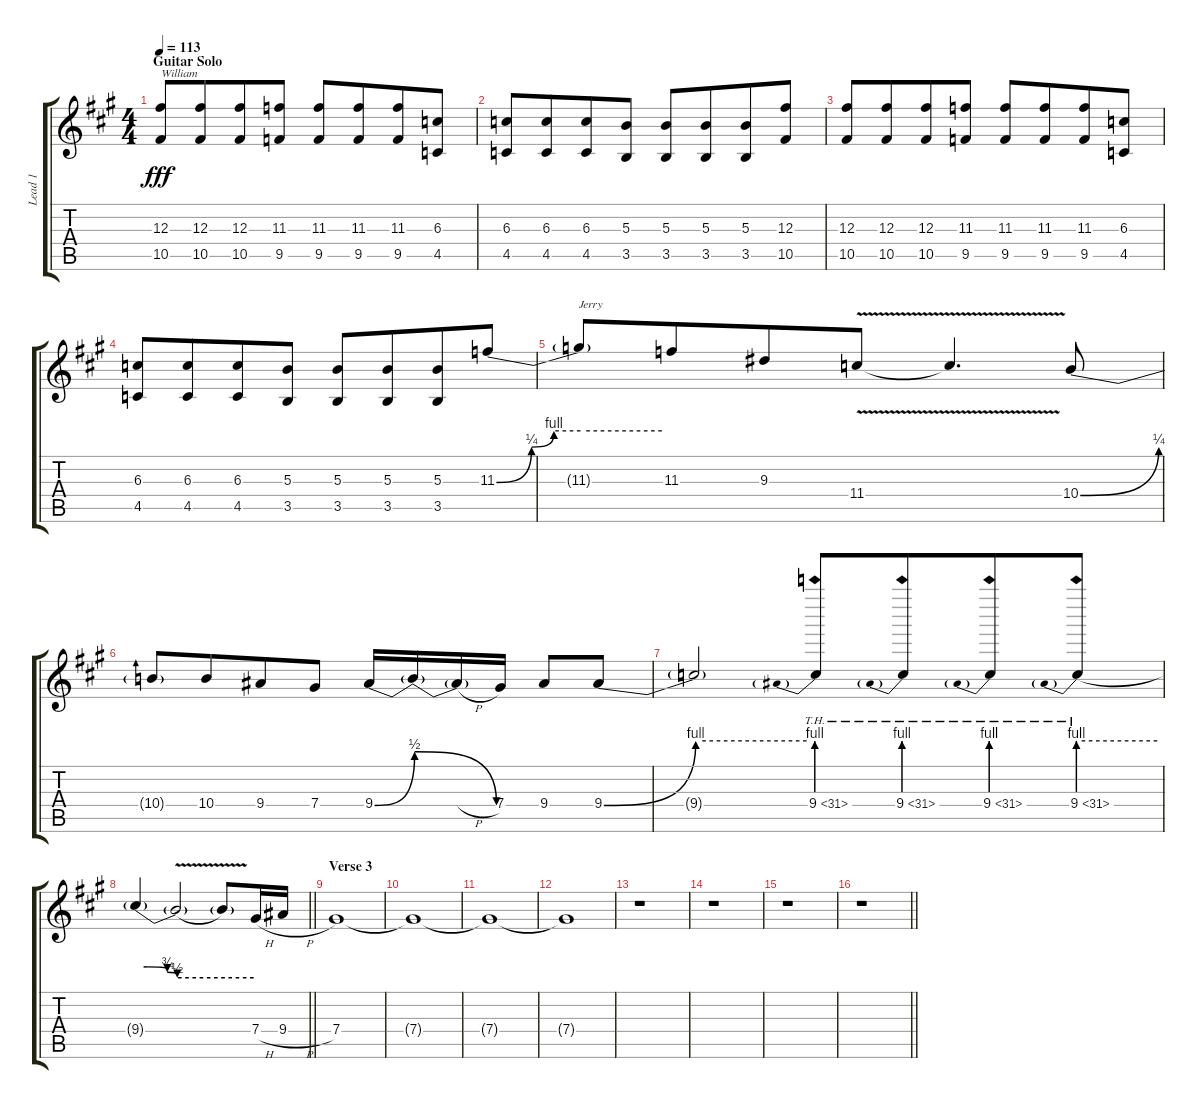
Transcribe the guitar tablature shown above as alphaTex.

\track ("Lead 1" "Lead 1") {instrument distortionguitar}
\staff {score tabs}
\tuning (Eb4 Bb3 Gb3 Db3 Ab2 Eb2) {hide}
\ts (4 4)
\section ("" "Guitar Solo")
\tempo 113
\clef g2
\ks f#minor
(12.3 10.5).8{txt "William" dy fff beam Up} (12.3 10.5).8{beam Up beam merge} (12.3 10.5).8{beam Up} (11.3 9.5).8{beam Up} (11.3 9.5).8 (11.3 9.5).8{beam merge} (11.3 9.5).8 (6.3 4.5).8 |
(6.3 4.5).8 (6.3 4.5).8{beam merge} (6.3 4.5).8 (5.3 3.5).8 (5.3 3.5).8{beam Up} (5.3 3.5).8{beam Up beam merge} (5.3 3.5).8{beam Up} (12.3 10.5).8{beam Up} |
(12.3 10.5).8{beam Up} (12.3 10.5).8{beam Up beam merge} (12.3 10.5).8{beam Up} (11.3 9.5).8{beam Up} (11.3 9.5).8 (11.3 9.5).8{beam merge} (11.3 9.5).8 (6.3 4.5).8 |
(6.3 4.5).8 (6.3 4.5).8{beam merge} (6.3 4.5).8 (5.3 3.5).8 (5.3 3.5).8{beam Up} (5.3 3.5).8{beam Up beam merge} (5.3 3.5).8{beam Up} 11.3{be (custom 0 0 25 1 41 4 60 4)}.8{beam Up} |
11.3{be (hold 0 4 60 4) t}.8{txt "Jerry" beam Up} 11.3.8{beam Up beam merge} 9.3.8{beam Up} 11.4{v}.8{beam Up} 11.4{t}.4{d beam Up} 10.4{be (bend 0 0 60 1)}.8{beam Up} |
10.4{t}.8{beam Up} 10.4.8{beam Up beam merge} 9.4.8{beam Up} 7.4.8{beam Up} 9.4{be (bend 0 0 60 2)}.16{beam Up} 9.4{be (release 0 2 60 0) t}.16{beam Up} 9.4{h t}.16{beam Up} 7.4.16{beam Up} 9.4.8{beam Up} 9.4{be (bend 0 0 60 4)}.8{beam Up} |
9.4{be (hold 0 4 60 4) t}.2{beam Up} 9.4{be (prebend 0 4 60 4) th 22}.8{beam Up} 9.4{be (prebend 0 4 60 4) th 22}.8{beam Up beam merge} 9.4{be (prebend 0 4 60 4) th 22}.8{beam Up} 9.4{be (prebend 0 4 60 4) th 22}.8{beam Up} |
\barLineRight lightlight
9.4{be (custom 0 4 15 4 45 3 60 2) t}.4{beam Up} 9.4{be (hold 0 2 60 2) v t}.2{beam Up} 9.4{t}.8{beam Up} 7.4{h}.16{beam Up} 9.4{h}.16{beam Up} |
\section ("" "Verse 3")
7.4.1{volume 0} |
7.4{t}.1 |
7.4{t}.1 |
7.4{t}.1 |
r.1 |
r.1 |
r.1 |
\barLineRight lightlight
r.1
